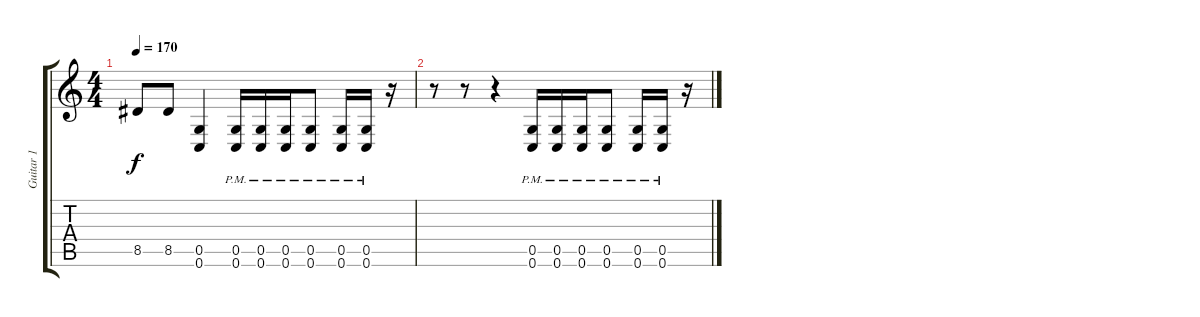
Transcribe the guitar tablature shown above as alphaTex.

\track ("Guitar 1" "Guitar 1") {instrument distortionguitar}
\staff {score tabs}
\tuning (D4 A3 F3 C3 G2 C2) {hide}
\ts (4 4)
\tempo 170
\clef g2
\ks c
8.5.8{dy f} 8.5.8 (0.5 0.6).4 (0.5{pm} 0.6{pm}).16 (0.5{pm} 0.6{pm}).16 (0.5{pm} 0.6{pm}).16 (0.5{pm} 0.6{pm}).8 (0.5{pm} 0.6{pm}).16 (0.5{pm} 0.6{pm}).16 r.16 |
r.8 r.8 r.4 (0.5{pm} 0.6{pm}).16 (0.5{pm} 0.6{pm}).16 (0.5{pm} 0.6{pm}).16 (0.5{pm} 0.6{pm}).8 (0.5{pm} 0.6{pm}).16 (0.5{pm} 0.6{pm}).16 r.16
